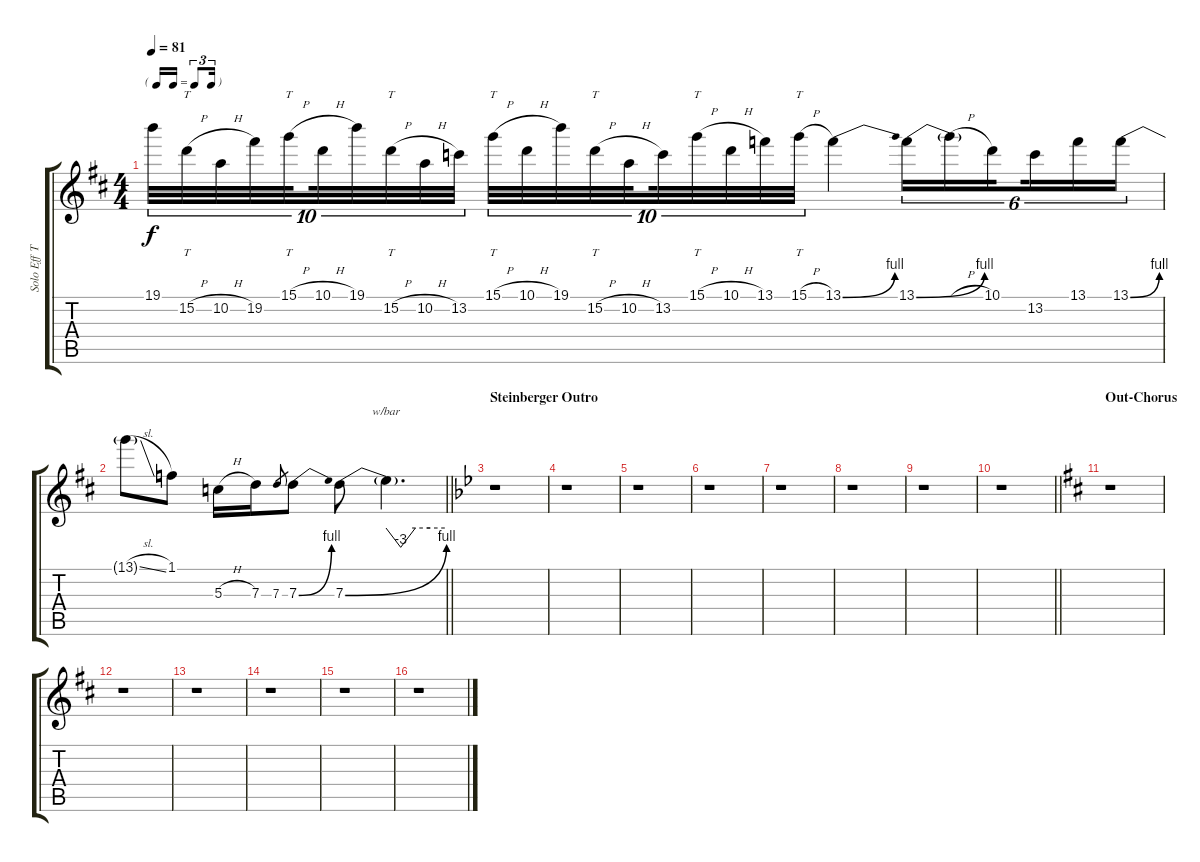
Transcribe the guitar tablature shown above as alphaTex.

\track ("Solo Eff Trans-Trem =0 Normal Tuning " "Solo Eff T") {instrument overdrivenguitar}
\staff {score tabs}
\tuning (E4 B3 G3 D3 A2 E2) {hide}
\ts (4 4)
\tf triplet16th
\tempo 81
\clef g2
\ks d
19.1.32{tu (10 8) dy f} 15.2{h}.32{tt tu (10 8)} 10.2{h}.32{tu (10 8)} 19.2.32{tu (10 8)} 15.1{h}.32{tt tu (10 8) beam splitsecondary} 10.1{h}.32{tu (10 8)} 19.1.32{tu (10 8)} 15.2{h}.32{tt tu (10 8)} 10.2{h}.32{tu (10 8)} 13.2.32{tu (10 8)} 15.1{h}.32{tt tu (10 8)} 10.1{h}.32{tu (10 8)} 19.1.32{tu (10 8)} 15.2{h}.32{tt tu (10 8)} 10.2{h}.32{tu (10 8) beam splitsecondary} 13.2.32{tu (10 8)} 15.1{h}.32{tt tu (10 8)} 10.1{h}.32{tu (10 8)} 13.1.32{tu (10 8)} 15.1{h}.32{tt tu (10 8)} 13.1{be (bend 0 0 60 4)}.4 13.1{be (bend 0 0 60 4)}.16{tu (6 4)} 13.1{h t}.16{tu (6 4)} 10.1.16{tu (6 4) beam splitsecondary} 13.2.16{tu (6 4)} 13.1.16{tu (6 4)} 13.1{be (bend 0 0 60 4)}.16{tu (6 4)} |
\barLineRight lightlight
13.1{sl t}.8 1.1.8 5.3{h}.16 7.3.16 7.3.8{gr} 7.3{be (bend 0 0 60 4)}.8 7.3{be (bend 0 0 60 4)}.8 7.3{t}.4{d tbe (custom default 0 0 15 -12 30 0 45 0 60 0)} |
\section ("" "Steinberger Outro")
\ks gminor
r.1 |
r.1 |
r.1 |
r.1 |
r.1 |
r.1 |
r.1 |
\barLineRight lightlight
r.1 |
\section ("" "Out-Chorus")
\ks d
r.1 |
r.1 |
r.1 |
r.1 |
r.1 |
r.1
